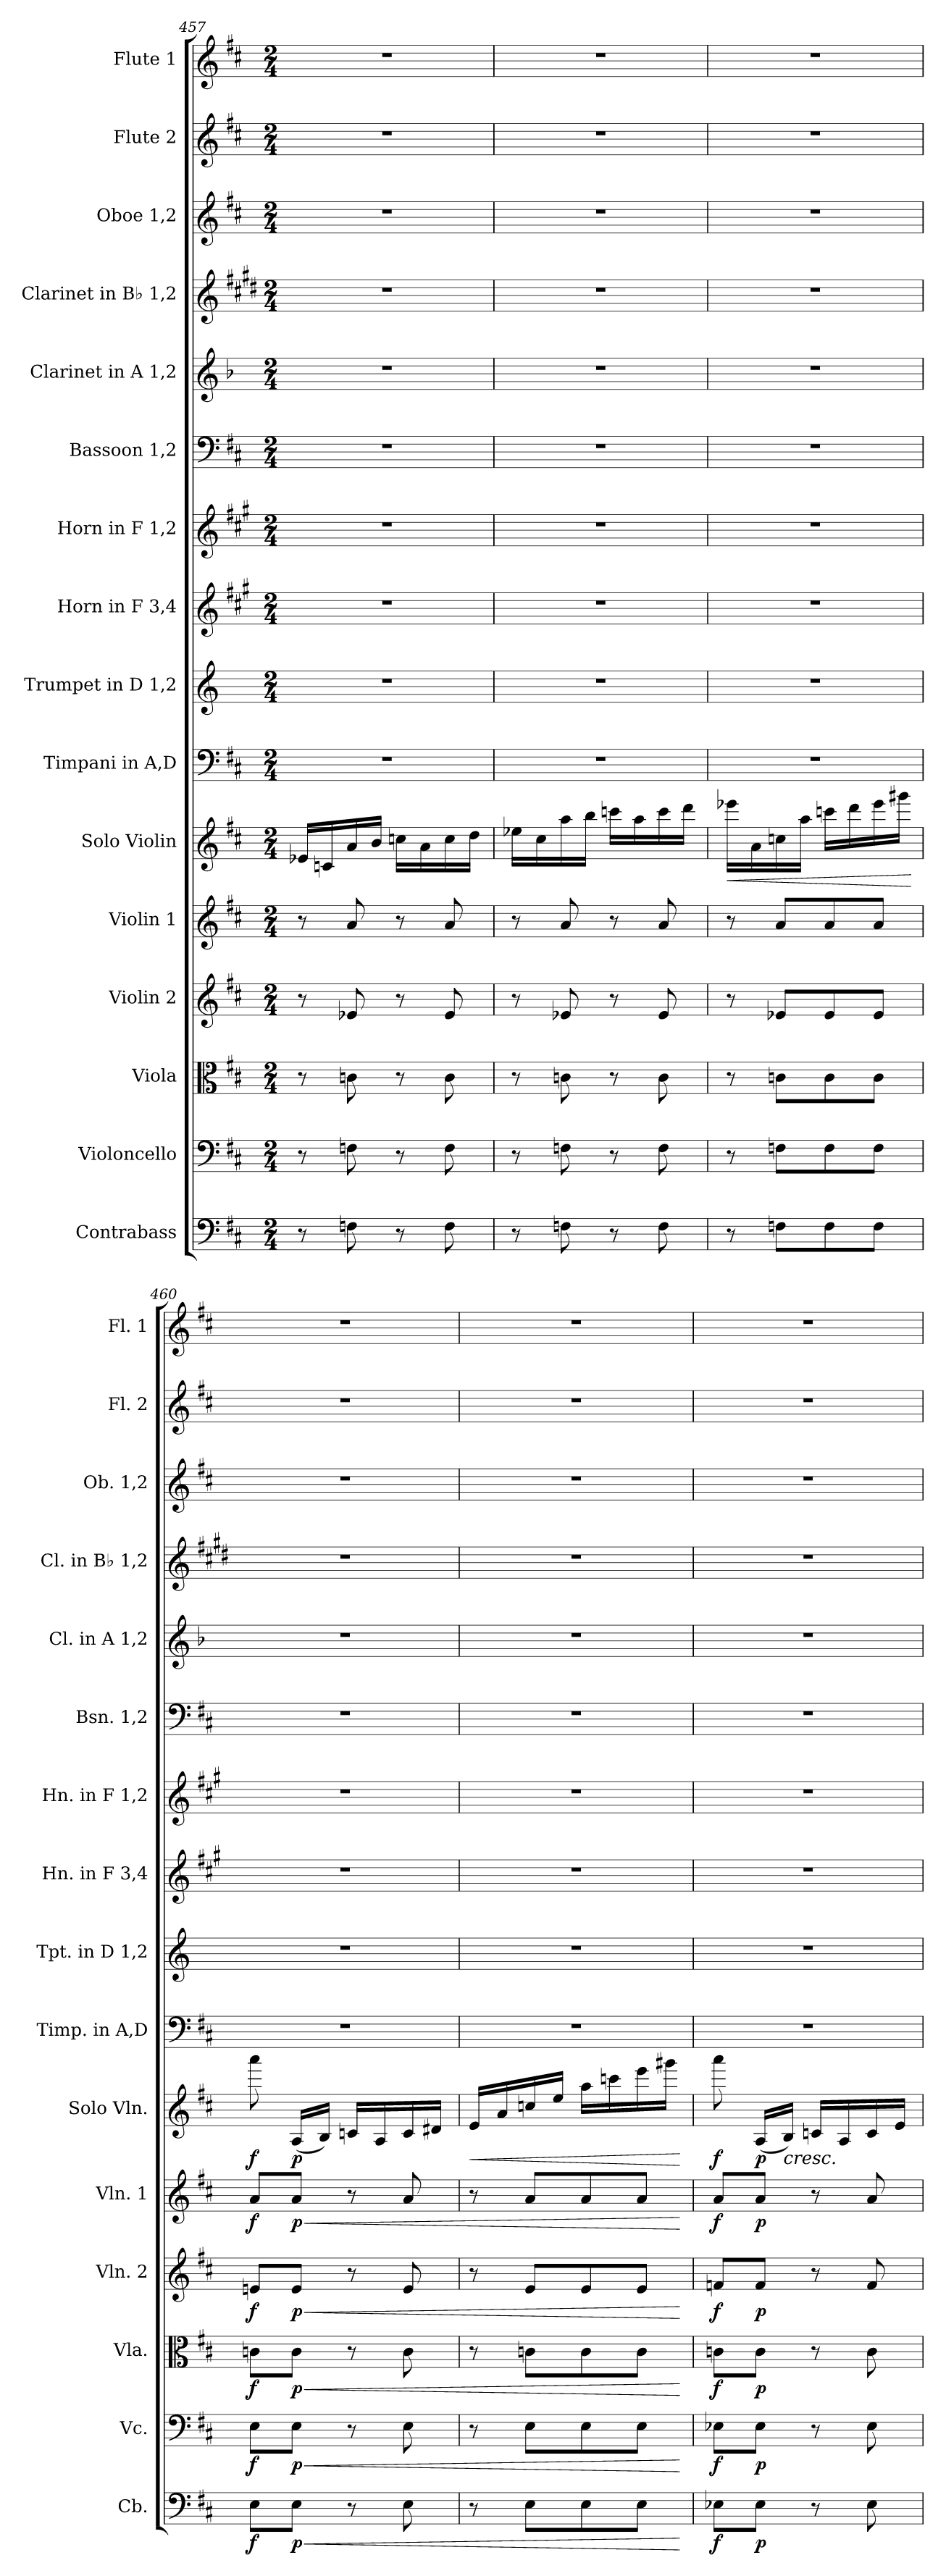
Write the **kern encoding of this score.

**kern	**dynam	**kern	**dynam	**kern	**dynam	**kern	**dynam	**kern	**dynam	**kern	**dynam	**kern	**kern	**kern	**kern	**kern	**kern	**kern	**kern	**kern	**kern
*part16	*part16	*part15	*part15	*part14	*part14	*part13	*part13	*part12	*part12	*part11	*part11	*part10	*part9	*part8	*part7	*part6	*part5	*part4	*part3	*part2	*part1
*staff16	*staff16	*staff15	*staff15	*staff14	*staff14	*staff13	*staff13	*staff12	*staff12	*staff11	*staff11	*staff10	*staff9	*staff8	*staff7	*staff6	*staff5	*staff4	*staff3	*staff2	*staff1
*I"Contrabass	*	*I"Violoncello	*	*I"Viola	*	*I"Violin 2	*	*I"Violin 1	*	*I"Solo Violin	*	*I"Timpani in A,D	*I"Trumpet in D 1,2	*I"Horn in F 3,4	*I"Horn in F 1,2	*I"Bassoon 1,2	*I"Clarinet in A 1,2	*I"Clarinet in B♭ 1,2	*I"Oboe 1,2	*I"Flute 2	*I"Flute 1
*I'Cb.	*	*I'Vc.	*	*I'Vla.	*	*I'Vln. 2	*	*I'Vln. 1	*	*I'Solo Vln.	*	*I'Timp. in A,D	*I'Tpt. in D 1,2	*I'Hn. in F 3,4	*I'Hn. in F 1,2	*I'Bsn. 1,2	*I'Cl. in A 1,2	*I'Cl. in B♭ 1,2	*I'Ob. 1,2	*I'Fl. 2	*I'Fl. 1
*clefF4	*	*clefF4	*	*clefC3	*	*clefG2	*	*clefG2	*	*clefG2	*	*clefF4	*clefG2	*clefG2	*clefG2	*clefF4	*clefG2	*clefG2	*clefG2	*clefG2	*clefG2
*ITrd7c12	*	*	*	*	*	*	*	*	*	*	*	*	*ITrd-1c-2	*ITrd4c7	*ITrd4c7	*	*ITrd2c3	*ITrd1c2	*	*	*
*k[f#c#]	*	*k[f#c#]	*	*k[f#c#]	*	*k[f#c#]	*	*k[f#c#]	*	*k[f#c#]	*	*k[f#c#]	*k[f#c#]	*k[f#c#]	*k[f#c#]	*k[f#c#]	*k[f#c#]	*k[f#c#]	*k[f#c#]	*k[f#c#]	*k[f#c#]
*M2/4	*	*M2/4	*	*M2/4	*	*M2/4	*	*M2/4	*	*M2/4	*	*M2/4	*M2/4	*M2/4	*M2/4	*M2/4	*M2/4	*M2/4	*M2/4	*M2/4	*M2/4
=457	=457	=457	=457	=457	=457	=457	=457	=457	=457	=457	=457	=457	=457	=457	=457	=457	=457	=457	=457	=457	=457
8r	.	8r	.	8r	.	8r	.	8r	.	16e-X/LL	.	2r	2r	2r	2r	2r	2r	2r	2r	2r	2r
.	.	.	.	.	.	.	.	.	.	16cn/	.	.	.	.	.	.	.	.	.	.	.
8FFn\	.	8Fn\	.	8cn\	.	8e-X/	.	8a/	.	16a/	.	.	.	.	.	.	.	.	.	.	.
.	.	.	.	.	.	.	.	.	.	16b/JJ	.	.	.	.	.	.	.	.	.	.	.
8r	.	8r	.	8r	.	8r	.	8r	.	16ccn\LL	.	.	.	.	.	.	.	.	.	.	.
.	.	.	.	.	.	.	.	.	.	16a\	.	.	.	.	.	.	.	.	.	.	.
8FF\	.	8F\	.	8c\	.	8e-/	.	8a/	.	16cc\	.	.	.	.	.	.	.	.	.	.	.
.	.	.	.	.	.	.	.	.	.	16dd\JJ	.	.	.	.	.	.	.	.	.	.	.
=458	=458	=458	=458	=458	=458	=458	=458	=458	=458	=458	=458	=458	=458	=458	=458	=458	=458	=458	=458	=458	=458
8r	.	8r	.	8r	.	8r	.	8r	.	16ee-X\LL	.	2r	2r	2r	2r	2r	2r	2r	2r	2r	2r
.	.	.	.	.	.	.	.	.	.	16cc#\	.	.	.	.	.	.	.	.	.	.	.
8FFn\	.	8Fn\	.	8cn\	.	8e-X/	.	8a/	.	16aa\	.	.	.	.	.	.	.	.	.	.	.
.	.	.	.	.	.	.	.	.	.	16bb\JJ	.	.	.	.	.	.	.	.	.	.	.
8r	.	8r	.	8r	.	8r	.	8r	.	16cccn\LL	.	.	.	.	.	.	.	.	.	.	.
.	.	.	.	.	.	.	.	.	.	16aa\	.	.	.	.	.	.	.	.	.	.	.
8FF\	.	8F\	.	8c\	.	8e-/	.	8a/	.	16ccc\	.	.	.	.	.	.	.	.	.	.	.
.	.	.	.	.	.	.	.	.	.	16ddd\JJ	.	.	.	.	.	.	.	.	.	.	.
=459	=459	=459	=459	=459	=459	=459	=459	=459	=459	=459	=459	=459	=459	=459	=459	=459	=459	=459	=459	=459	=459
!	!	!	!	!	!	!	!	!	!	!	!LO:HP:b	!	!	!	!	!	!	!	!	!	!
8r	.	8r	.	8r	.	8r	.	8r	.	16eee-X\LL	<	2r	2r	2r	2r	2r	2r	2r	2r	2r	2r
.	.	.	.	.	.	.	.	.	.	16a\	.	.	.	.	.	.	.	.	.	.	.
8FFn\L	.	8Fn\L	.	8cn\L	.	8e-X/L	.	8a/L	.	16ccn\	.	.	.	.	.	.	.	.	.	.	.
.	.	.	.	.	.	.	.	.	.	16aa\JJ	.	.	.	.	.	.	.	.	.	.	.
8FF\	.	8F\	.	8c\	.	8e-/	.	8a/	.	16cccn\LL	.	.	.	.	.	.	.	.	.	.	.
.	.	.	.	.	.	.	.	.	.	16ddd\	.	.	.	.	.	.	.	.	.	.	.
8FF\J	.	8F\J	.	8c\J	.	8e-/J	.	8a/J	.	16eee-\	.	.	.	.	.	.	.	.	.	.	.
.	.	.	.	.	.	.	.	.	.	16ggg#X\JJ	.	.	.	.	.	.	.	.	.	.	.
.	.	.	.	.	.	.	.	.	.	.	[	.	.	.	.	.	.	.	.	.	.
!!LO:LB:g=z
=460	=460	=460	=460	=460	=460	=460	=460	=460	=460	=460	=460	=460	=460	=460	=460	=460	=460	=460	=460	=460	=460
!	!LO:DY:b	!	!LO:DY:b	!	!LO:DY:b	!	!LO:DY:b	!	!LO:DY:b	!	!LO:DY:b	!	!	!	!	!	!	!	!	!	!
8EE\L	f	8E\L	f	8cn\L	f	8en/L	f	8a/L	f	8aaa\	f	2r	2r	2r	2r	2r	2r	2r	2r	2r	2r
!	!LO:HP:b	!	!LO:HP:b	!	!LO:HP:b	!	!LO:HP:b	!	!LO:HP:b	!	!	!	!	!	!	!	!	!	!	!	!
!	!LO:DY:n=1:b	!	!LO:DY:n=1:b	!	!LO:DY:n=1:b	!	!LO:DY:n=1:b	!	!LO:DY:n=1:b	!	!LO:DY:b	!	!	!	!	!	!	!	!	!	!
8EE\J	< p	8E\J	< p	8c\J	< p	8e/J	< p	8a/J	< p	(<16A/LL	p	.	.	.	.	.	.	.	.	.	.
.	.	.	.	.	.	.	.	.	.	16B/JJ)	.	.	.	.	.	.	.	.	.	.	.
8r	.	8r	.	8r	.	8r	.	8r	.	16cn/LL	.	.	.	.	.	.	.	.	.	.	.
.	.	.	.	.	.	.	.	.	.	16A/	.	.	.	.	.	.	.	.	.	.	.
8EE\	.	8E\	.	8c\	.	8e/	.	8a/	.	16c/	.	.	.	.	.	.	.	.	.	.	.
.	.	.	.	.	.	.	.	.	.	16d#X/JJ	.	.	.	.	.	.	.	.	.	.	.
=461	=461	=461	=461	=461	=461	=461	=461	=461	=461	=461	=461	=461	=461	=461	=461	=461	=461	=461	=461	=461	=461
!	!	!	!	!	!	!	!	!	!	!	!LO:HP:b	!	!	!	!	!	!	!	!	!	!
8r	.	8r	.	8r	.	8r	.	8r	.	16e/LL	<	2r	2r	2r	2r	2r	2r	2r	2r	2r	2r
.	.	.	.	.	.	.	.	.	.	16a/	.	.	.	.	.	.	.	.	.	.	.
8EE\L	.	8E\L	.	8cn\L	.	8e/L	.	8a/L	.	16ccn/	.	.	.	.	.	.	.	.	.	.	.
.	.	.	.	.	.	.	.	.	.	16ee/JJ	.	.	.	.	.	.	.	.	.	.	.
8EE\	.	8E\	.	8c\	.	8e/	.	8a/	.	16aa\LL	.	.	.	.	.	.	.	.	.	.	.
.	.	.	.	.	.	.	.	.	.	16cccn\	.	.	.	.	.	.	.	.	.	.	.
8EE\J	.	8E\J	.	8c\J	.	8e/J	.	8a/J	.	16eee\	.	.	.	.	.	.	.	.	.	.	.
.	.	.	.	.	.	.	.	.	.	16ggg#X\JJ	.	.	.	.	.	.	.	.	.	.	.
.	[	.	[	.	[	.	[	.	[	.	[	.	.	.	.	.	.	.	.	.	.
=462	=462	=462	=462	=462	=462	=462	=462	=462	=462	=462	=462	=462	=462	=462	=462	=462	=462	=462	=462	=462	=462
!	!LO:DY:b	!	!LO:DY:b	!	!LO:DY:b	!	!LO:DY:b	!	!LO:DY:b	!	!LO:DY:b	!	!	!	!	!	!	!	!	!	!
8EE-X\L	f	8E-X\L	f	8cn\L	f	8fn/L	f	8a/L	f	8aaa\	f	2r	2r	2r	2r	2r	2r	2r	2r	2r	2r
!	!LO:DY:b	!	!LO:DY:b	!	!LO:DY:b	!	!LO:DY:b	!	!LO:DY:b	!	!LO:DY:b	!	!	!	!	!	!	!	!	!	!
8EE-\J	p	8E-\J	p	8c\J	p	8f/J	p	8a/J	p	(<16A/LL	p	.	.	.	.	.	.	.	.	.	.
!	!	!	!	!	!	!	!	!	!	!LO:TX:b:i:t=cresc.	!	!	!	!	!	!	!	!	!	!	!
.	.	.	.	.	.	.	.	.	.	16B/JJ)	.	.	.	.	.	.	.	.	.	.	.
8r	.	8r	.	8r	.	8r	.	8r	.	16cn/LL	.	.	.	.	.	.	.	.	.	.	.
.	.	.	.	.	.	.	.	.	.	16A/	.	.	.	.	.	.	.	.	.	.	.
8EE-\	.	8E-\	.	8c\	.	8f/	.	8a/	.	16c/	.	.	.	.	.	.	.	.	.	.	.
.	.	.	.	.	.	.	.	.	.	16e/JJ	.	.	.	.	.	.	.	.	.	.	.
=	=	=	=	=	=	=	=	=	=	=	=	=	=	=	=	=	=	=	=	=	=
*-	*-	*-	*-	*-	*-	*-	*-	*-	*-	*-	*-	*-	*-	*-	*-	*-	*-	*-	*-	*-	*-
